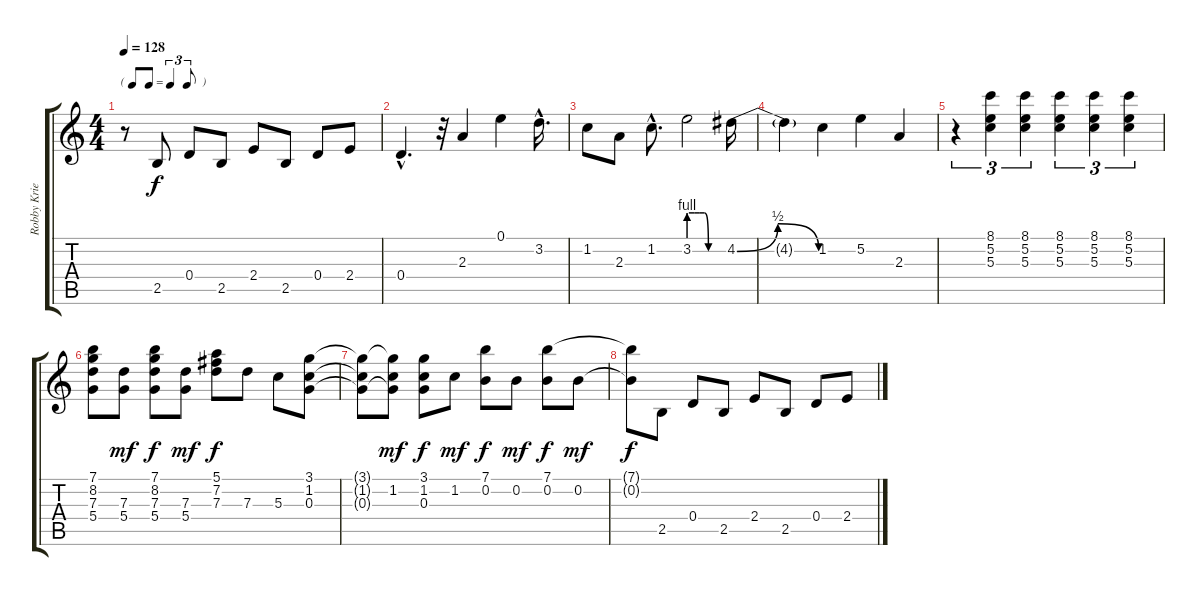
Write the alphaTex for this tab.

\track ("Robby Krieger" "Robby Krie") {instrument electricguitarclean}
\staff {score tabs}
\tuning (E4 B3 G3 D3 A2 E2) {hide}
\ts (4 4)
\tf triplet8th
\tempo 128
\clef g2
\ks c
r.8{dy mp} 2.5.8{dy f} 0.4.8 2.5.8 2.4.8 2.5.8 0.4.8 2.4.8 |
0.4{hac}.4{d} r.32 2.3.4 0.1.4 3.2{hac}.16{d} |
1.2.8 2.3.8 1.2{hac}.8{d} 3.2{be (custom 0 4 10 4 19 4 27 4 34 0 60 0)}.2 4.2{be (bendrelease 0 0 19 2 40 2 60 0)}.16 |
4.2{t}.4 1.2.4 5.2.4 2.3.4 |
r.4{tu (3 2)} (8.1 5.2 5.3).4{tu (3 2)} (8.1 5.2 5.3).4{tu (3 2)} (8.1 5.2 5.3).4{tu (3 2)} (8.1 5.2 5.3).4{tu (3 2)} (8.1 5.2 5.3).4{tu (3 2)} |
(7.1 8.2 7.3 5.4).8 (7.3 5.4).8{dy mf} (7.1 8.2 7.3 5.4).8{dy f} (7.3 5.4).8{dy mf} (5.1 7.2 7.3).8{dy f} 7.3.8 5.3.8 (3.1 1.2 0.3).8 |
(3.1{t} 1.2{t} 0.3{t}).8 (3.1{t} 1.2 0.3{t}).8{dy mf} (3.1 1.2 0.3).8{dy f} 1.2.8{dy mf} (7.1 0.2).8{dy f} 0.2.8{dy mf} (7.1 0.2).8{dy f} 0.2.8{dy mf} |
(7.1{t} 0.2{t}).8{dy f} 2.5.8 0.4.8 2.5.8 2.4.8 2.5.8 0.4.8 2.4.8
